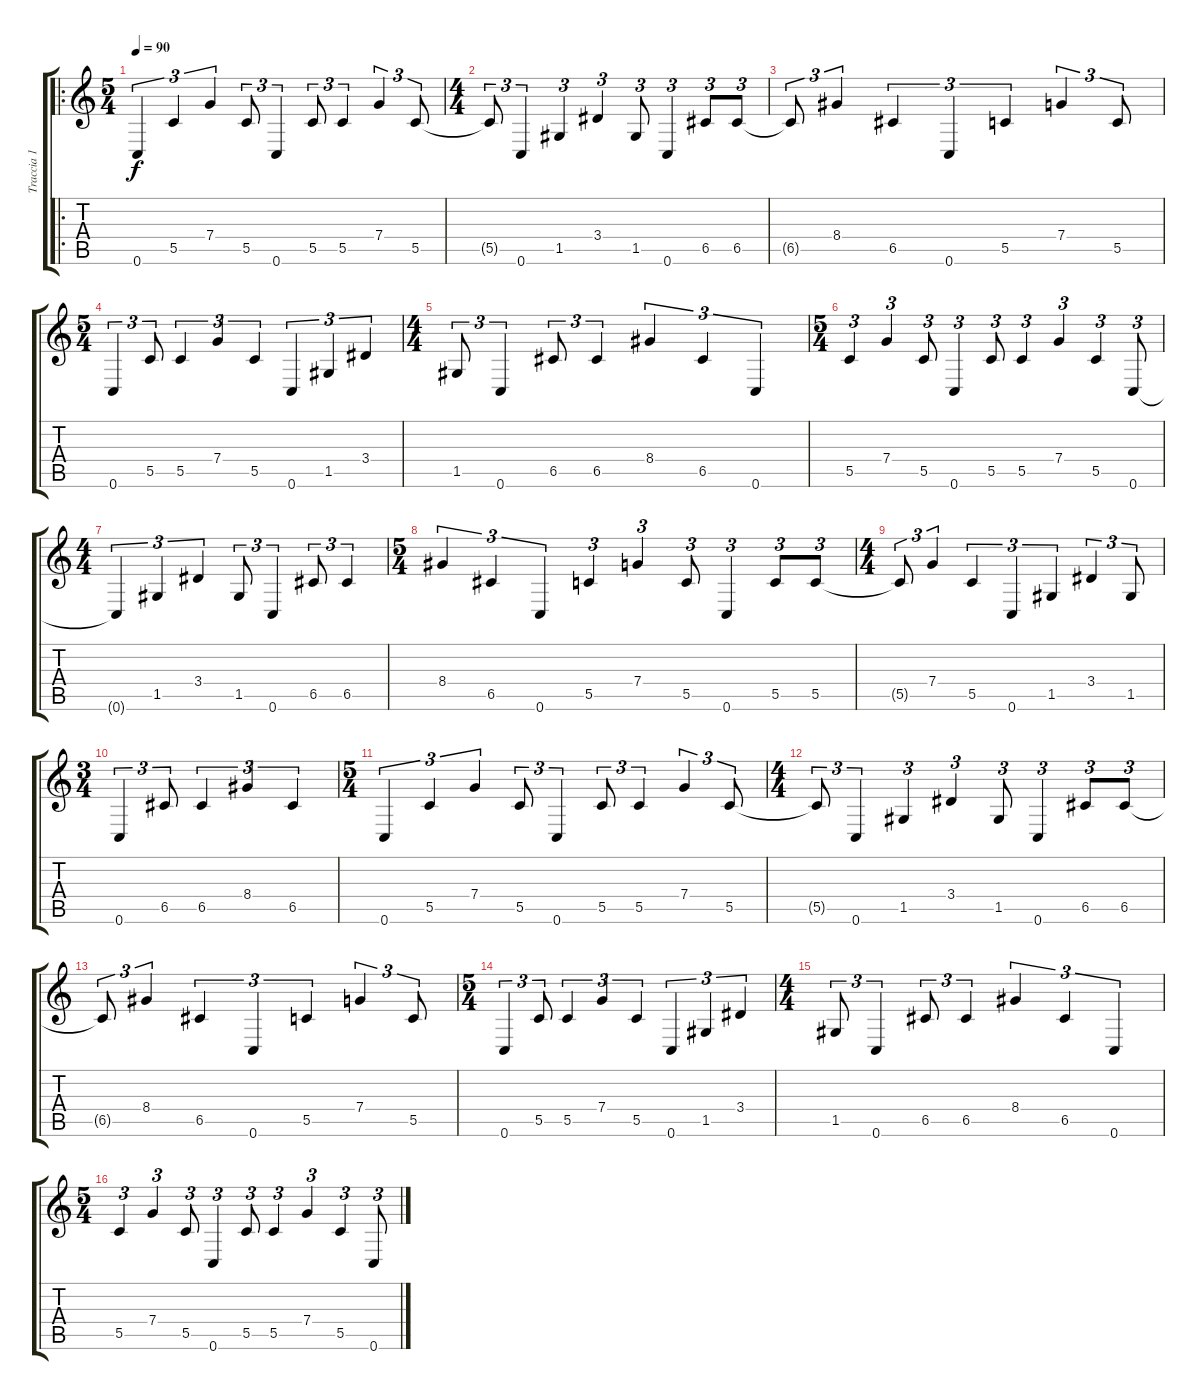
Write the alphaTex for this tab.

\track ("Traccia 1" "Traccia 1") {instrument electricguitarmuted}
\staff {score tabs}
\tuning (D4 A3 F3 C3 G2 C2) {hide}
\ro
\ts (5 4)
\tempo 90
\clef g2
\ks c
0.6.4{tu (3 2) dy f instrument electricguitarmuted} 5.5.4{tu (3 2)} 7.4.4{tu (3 2)} 5.5.8{tu (3 2)} 0.6.4{tu (3 2)} 5.5.8{tu (3 2)} 5.5.4{tu (3 2)} 7.4.4{tu (3 2)} 5.5.8{tu (3 2)} |
\ts (4 4)
5.5{t}.8{tu (3 2)} 0.6.4{tu (3 2)} 1.5.4{tu (3 2)} 3.4.4{tu (3 2)} 1.5.8{tu (3 2)} 0.6.4{tu (3 2)} 6.5.8{tu (3 2)} 6.5.8{tu (3 2)} |
6.5{t}.8{tu (3 2)} 8.4.4{tu (3 2)} 6.5.4{tu (3 2)} 0.6.4{tu (3 2)} 5.5.4{tu (3 2)} 7.4.4{tu (3 2)} 5.5.8{tu (3 2)} |
\ts (5 4)
0.6.4{tu (3 2)} 5.5.8{tu (3 2)} 5.5.4{tu (3 2)} 7.4.4{tu (3 2)} 5.5.4{tu (3 2)} 0.6.4{tu (3 2)} 1.5.4{tu (3 2)} 3.4.4{tu (3 2)} |
\ts (4 4)
1.5.8{tu (3 2)} 0.6.4{tu (3 2)} 6.5.8{tu (3 2)} 6.5.4{tu (3 2)} 8.4.4{tu (3 2)} 6.5.4{tu (3 2)} 0.6.4{tu (3 2)} |
\ts (5 4)
5.5.4{tu (3 2)} 7.4.4{tu (3 2)} 5.5.8{tu (3 2)} 0.6.4{tu (3 2)} 5.5.8{tu (3 2)} 5.5.4{tu (3 2)} 7.4.4{tu (3 2)} 5.5.4{tu (3 2)} 0.6.8{tu (3 2)} |
\ts (4 4)
0.6{t}.4{tu (3 2)} 1.5.4{tu (3 2)} 3.4.4{tu (3 2)} 1.5.8{tu (3 2)} 0.6.4{tu (3 2)} 6.5.8{tu (3 2)} 6.5.4{tu (3 2)} |
\ts (5 4)
8.4.4{tu (3 2)} 6.5.4{tu (3 2)} 0.6.4{tu (3 2)} 5.5.4{tu (3 2)} 7.4.4{tu (3 2)} 5.5.8{tu (3 2)} 0.6.4{tu (3 2)} 5.5.8{tu (3 2)} 5.5.8{tu (3 2)} |
\ts (4 4)
5.5{t}.8{tu (3 2)} 7.4.4{tu (3 2)} 5.5.4{tu (3 2)} 0.6.4{tu (3 2)} 1.5.4{tu (3 2)} 3.4.4{tu (3 2)} 1.5.8{tu (3 2)} |
\ts (3 4)
0.6.4{tu (3 2)} 6.5.8{tu (3 2)} 6.5.4{tu (3 2)} 8.4.4{tu (3 2)} 6.5.4{tu (3 2)} |
\ts (5 4)
0.6.4{tu (3 2)} 5.5.4{tu (3 2)} 7.4.4{tu (3 2)} 5.5.8{tu (3 2)} 0.6.4{tu (3 2)} 5.5.8{tu (3 2)} 5.5.4{tu (3 2)} 7.4.4{tu (3 2)} 5.5.8{tu (3 2)} |
\ts (4 4)
5.5{t}.8{tu (3 2)} 0.6.4{tu (3 2)} 1.5.4{tu (3 2)} 3.4.4{tu (3 2)} 1.5.8{tu (3 2)} 0.6.4{tu (3 2)} 6.5.8{tu (3 2)} 6.5.8{tu (3 2)} |
6.5{t}.8{tu (3 2)} 8.4.4{tu (3 2)} 6.5.4{tu (3 2)} 0.6.4{tu (3 2)} 5.5.4{tu (3 2)} 7.4.4{tu (3 2)} 5.5.8{tu (3 2)} |
\ts (5 4)
0.6.4{tu (3 2)} 5.5.8{tu (3 2)} 5.5.4{tu (3 2)} 7.4.4{tu (3 2)} 5.5.4{tu (3 2)} 0.6.4{tu (3 2)} 1.5.4{tu (3 2)} 3.4.4{tu (3 2)} |
\ts (4 4)
1.5.8{tu (3 2)} 0.6.4{tu (3 2)} 6.5.8{tu (3 2)} 6.5.4{tu (3 2)} 8.4.4{tu (3 2)} 6.5.4{tu (3 2)} 0.6.4{tu (3 2)} |
\ts (5 4)
5.5.4{tu (3 2)} 7.4.4{tu (3 2)} 5.5.8{tu (3 2)} 0.6.4{tu (3 2)} 5.5.8{tu (3 2)} 5.5.4{tu (3 2)} 7.4.4{tu (3 2)} 5.5.4{tu (3 2)} 0.6.8{tu (3 2)}
